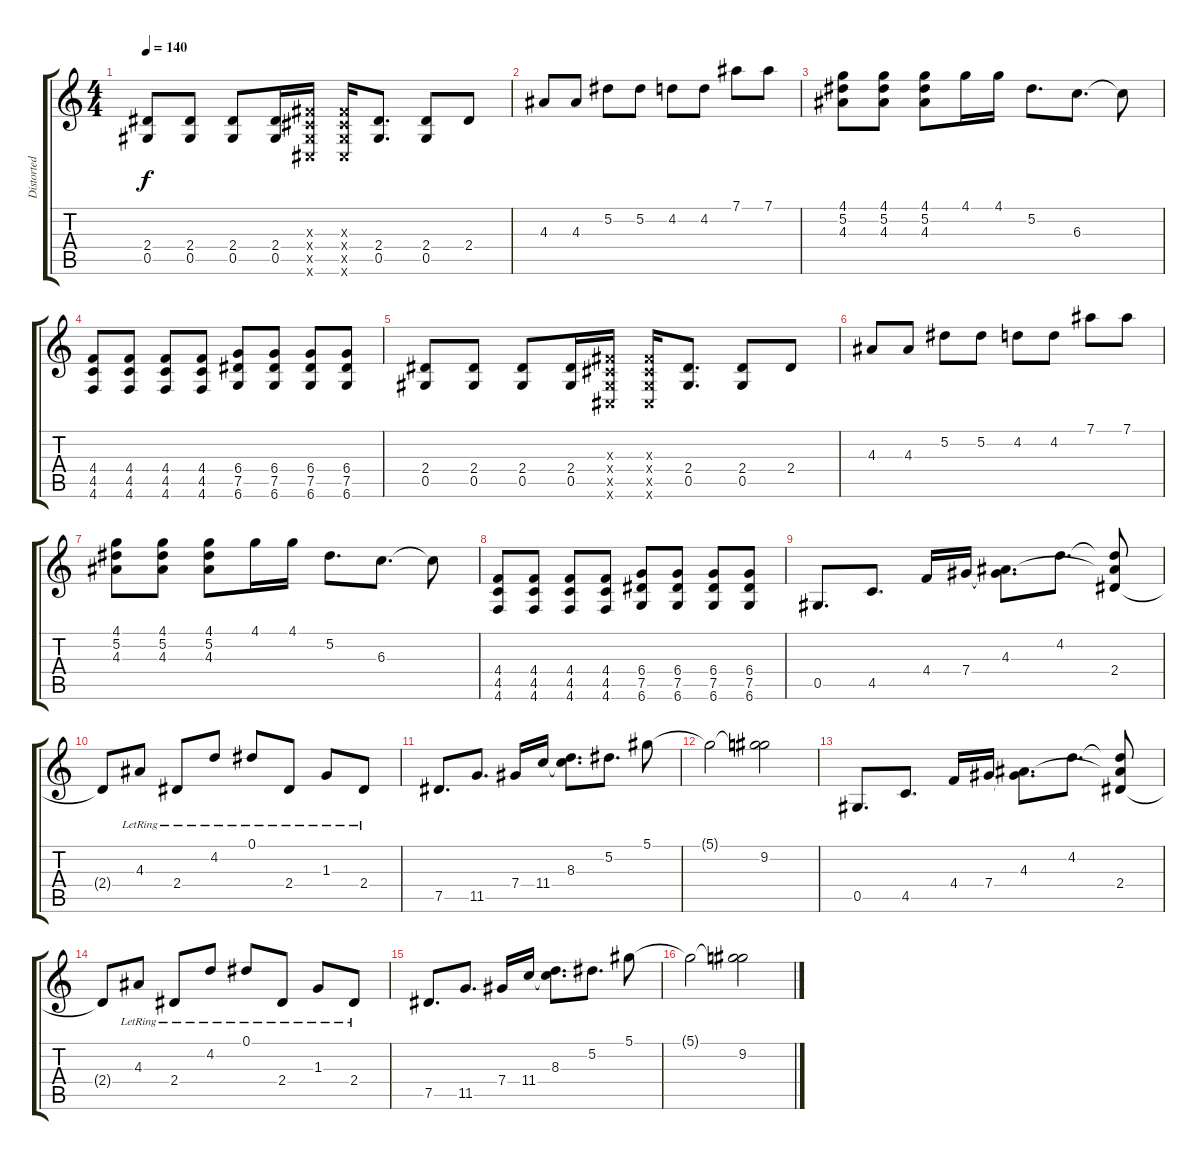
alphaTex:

\track ("Distorted Rhythm R" "Distorted ") {instrument distortionguitar}
\staff {score tabs}
\tuning (Eb4 Bb3 Gb3 Db3 Ab2 Db2) {hide}
\ts (4 4)
\tempo 140
\clef g2
\ks c
(2.4 0.5).8{dy f} (2.4 0.5).8 (2.4 0.5).8 (2.4 0.5).16 (0.3{x} 0.4{x} 0.5{x} 0.6{x}).16 (0.3{x} 0.4{x} 0.5{x} 0.6{x}).16 (2.4 0.5).8{d} (2.4 0.5).8 2.4.8 |
4.3.8 4.3.8 5.2.8 5.2.8 4.2.8 4.2.8 7.1.8 7.1.8 |
(4.1 5.2 4.3).8 (4.1 5.2 4.3).8 (4.1 5.2 4.3).8 4.1.16 4.1.16 5.2.8{d} 6.3.8{d} 6.3{t}.8 |
(4.4 4.5 4.6).8 (4.4 4.5 4.6).8 (4.4 4.5 4.6).8 (4.4 4.5 4.6).8 (6.4 7.5 6.6).8 (6.4 7.5 6.6).8 (6.4 7.5 6.6).8 (6.4 7.5 6.6).8 |
(2.4 0.5).8 (2.4 0.5).8 (2.4 0.5).8 (2.4 0.5).16 (0.3{x} 0.4{x} 0.5{x} 0.6{x}).16 (0.3{x} 0.4{x} 0.5{x} 0.6{x}).16 (2.4 0.5).8{d} (2.4 0.5).8 2.4.8 |
4.3.8 4.3.8 5.2.8 5.2.8 4.2.8 4.2.8 7.1.8 7.1.8 |
(4.1 5.2 4.3).8 (4.1 5.2 4.3).8 (4.1 5.2 4.3).8 4.1.16 4.1.16 5.2.8{d} 6.3.8{d} 6.3{t}.8 |
(4.4 4.5 4.6).8 (4.4 4.5 4.6).8 (4.4 4.5 4.6).8 (4.4 4.5 4.6).8 (6.4 7.5 6.6).8 (6.4 7.5 6.6).8 (6.4 7.5 6.6).8 (6.4 7.5 6.6).8 |
0.5.8{d} 4.5.8{d} 4.4.16 7.4.16 (4.3 7.4{t}).8{d} 4.2.8{d} (4.2{t} 4.3{t} 2.4).8 |
2.4{t}.8 4.3{lr}.8 2.4{lr}.8 4.2{lr}.8 0.1{lr}.8 2.4{lr}.8 1.3{lr}.8 2.4{lr}.8 |
7.5.8{d} 11.5.8{d} 7.4.16 11.4.16 (8.3 11.4{t}).8{d} 5.2.8{d} 5.1.8 |
5.1{t}.2 (5.1{t} 9.2).2 |
0.5.8{d} 4.5.8{d} 4.4.16 7.4.16 (4.3 7.4{t}).8{d} 4.2.8{d} (4.2{t} 4.3{t} 2.4).8 |
2.4{t}.8 4.3{lr}.8 2.4{lr}.8 4.2{lr}.8 0.1{lr}.8 2.4{lr}.8 1.3{lr}.8 2.4{lr}.8 |
7.5.8{d} 11.5.8{d} 7.4.16 11.4.16 (8.3 11.4{t}).8{d} 5.2.8{d} 5.1.8 |
5.1{t}.2 (5.1{t} 9.2).2
